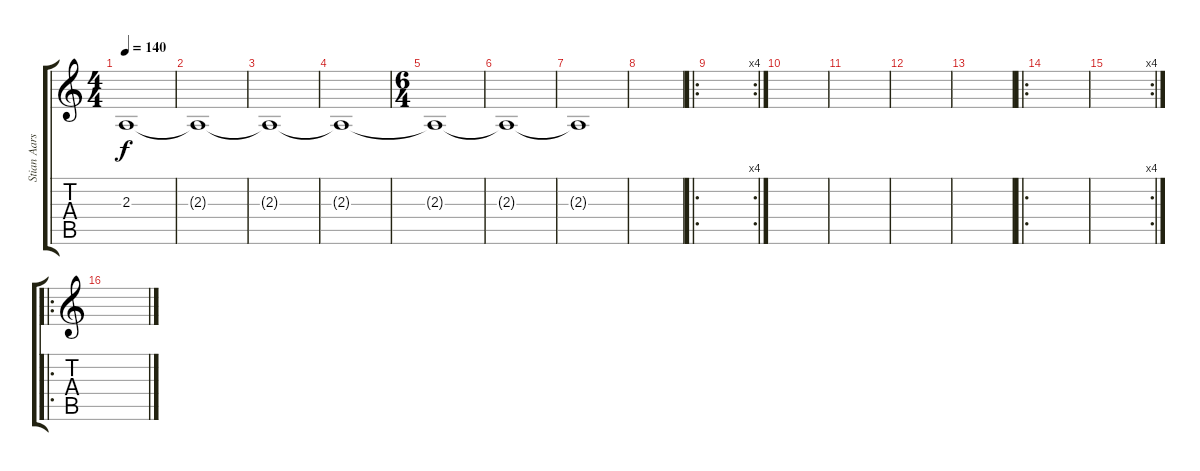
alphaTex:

\track ("Stian Aarstad" "Stian Aars") {instrument choiraahs}
\staff {score tabs}
\tuning (E4 B3 G3 D3 A2 E2) {hide}
\ts (4 4)
\tempo 140
\clef g2
\ks c
2.3{t}.1{dy f} |
2.3{t}.1 |
2.3{t}.1 |
2.3{t}.1 |
\ts (6 4)
2.3{t}.1 |
2.3{t}.1 |
2.3{t}.1 |
|
\ro
\rc 4
|
|
|
|
|
\ro
|
\rc 4
|
\ro
